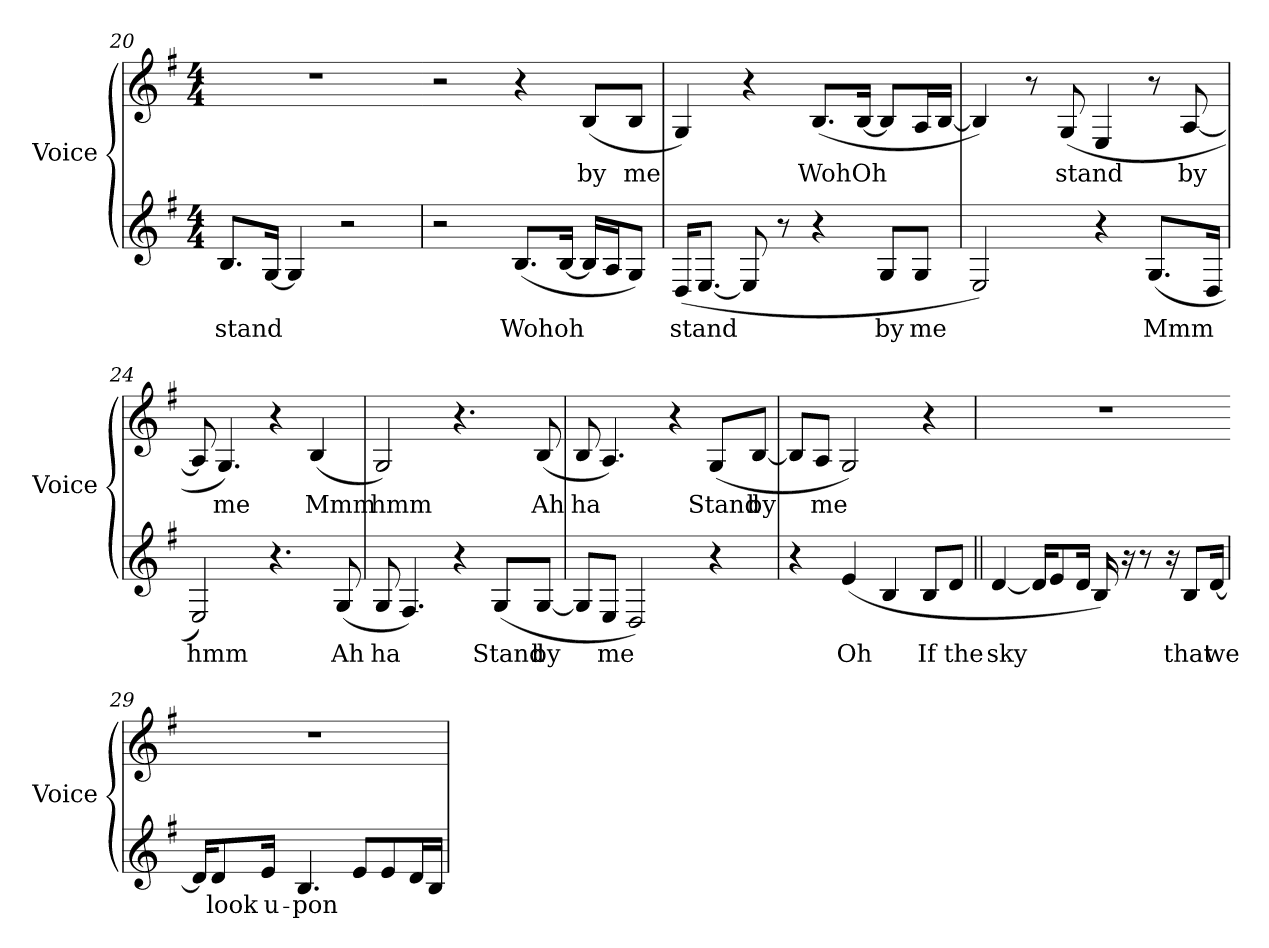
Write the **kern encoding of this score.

**kern	**text	**kern	**text
*part2	*part2	*part1	*part1
*staff2	*staff2	*staff1	*staff1
*I"Voice	*	*I"Voice	*
*I'Voice	*	*I'Voice	*
!!LO:LB:g=z
*clefG2	*	*clefG2	*
*k[f#]	*	*k[f#]	*
*G:	*	*G:	*
*M4/4	*	*M4/4	*
=20	=20	=20	=20
!	!LO:LY:b:color=#000000	!	!
8.Bi/L	stand	1r	.
[16Gi/Jk	.	.	.
4Gi/]	.	.	.
2r	.	.	.
=21	=21||	=21||	=21||
2r	.	2r	.
!	!LO:LY:b:color=#000000	!	!
(8.Bi/L	Woh	4r	.
!	!LO:LY:b:color=#000000	!	!
[16Bi/Jk	oh	.	.
!	!	!	!LO:LY:b:color=#000000
16Bi/LL]	.	(8Bi/L	by
16Ai/J	.	.	.
!	!	!	!LO:LY:b:color=#000000
8Gi/J)	.	8Bi/J	me
=22	=22	=22	=22
!	!LO:LY:b:color=#000000	!	!
(16Di/KL	stand	4Gi/)	.
[8.Ei/J	.	.	.
8Ei/]	.	4r	.
8r	.	.	.
!	!	!	!LO:LY:b:color=#000000
4r	.	(8.Bi/L	Woh
!	!	!	!LO:LY:b:color=#000000
.	.	[16Bi/Jk	Oh
!	!LO:LY:b:color=#000000	!	!
8Gi/L	by	8Bi/L]	.
!	!LO:LY:b:color=#000000	!	!
8Gi/J	me	16Ai/L	.
.	.	[16Bi/JJ	.
!!LO:LB:g=z
=23	=23	=23	=23
2Ei/)	.	4Bi/])	.
.	.	8r	.
!	!	!	!LO:LY:b:color=#000000
.	.	(8Gi/	stand
4r	.	4Ei/	.
!	!LO:LY:b:color=#000000	!	!
(8.Gi/L	Mmm	8r	.
!	!	!	!LO:LY:b:color=#000000
.	.	[8Ai/	by
16Di/Jk	.	.	.
!!LO:LB:g=z
=24	=24	=24	=24
!	!LO:LY:b:color=#000000	!	!
2Ei/)	hmm	8Ai/]	.
!	!	!	!LO:LY:b:color=#000000
.	.	4.Gi/)	me
4.r	.	4r	.
!	!	!	!LO:LY:b:color=#000000
.	.	(4Bi/	Mmm
!	!LO:LY:b:color=#000000	!	!
(8Gi/	Ah	.	.
=25	=25	=25	=25
!	!LO:LY:b:color=#000000	!	!
!	!	!	!LO:LY:b:color=#000000
8Gi/	ha	2Gi/)	hmm
4.F#i/)	.	.	.
4r	.	4.r	.
!	!LO:LY:b:color=#000000	!	!
(8Gi/L	Stand	.	.
!	!LO:LY:b:color=#000000	!	!
!	!	!	!LO:LY:b:color=#000000
[8Gi/J	by	(8Bi/	Ah
=26	=26	=26	=26
!	!	!	!LO:LY:b:color=#000000
8Gi/L]	.	8Bi/	ha
!	!LO:LY:b:color=#000000	!	!
8Ei/J	me	4.Ai/)	.
2Di/)	.	.	.
.	.	4r	.
!	!	!	!LO:LY:b:color=#000000
4r	.	(8Gi/L	Stand
!	!	!	!LO:LY:b:color=#000000
.	.	[8Bi/J	by
=27	=27	=27	=27
4r	.	8Bi/L]	.
!	!	!	!LO:LY:b:color=#000000
.	.	8Ai/J	me
!	!LO:LY:b:color=#000000	!	!
(4ei/	Oh	2Gi/)	.
4Bi/	.	.	.
!	!LO:LY:b:color=#000000	!	!
8Bi/L	If	4r	.
!	!LO:LY:b:color=#000000	!	!
8di/J	the	.	.
!!LO:LB:g=z
=28||	=28	=28	=28
!	!LO:LY:b:color=#000000	!	!
[4di/	sky	1r	.
16di/KL]	.	.	.
8ei/	.	.	.
16di/Jk	.	.	.
16Bi/)	.	.	.
16r	.	.	.
8r	.	.	.
16r	.	.	.
!	!LO:LY:b:color=#000000	!	!
8Bi/L	that	.	.
!	!LO:LY:b:color=#000000	!	!
[16di/Jk	we	.	.
!!LO:LB:g=z
=29	=29||	=29||	=29||
16di/KL]	.	1r	.
!	!LO:LY:b:color=#000000	!	!
8di/	look	.	.
!	!LO:LY:b:color=#000000	!	!
16ei/Jk	u-	.	.
!	!LO:LY:b:color=#000000	!	!
4.Bi/	-pon	.	.
8ei/L	.	.	.
8ei/	.	.	.
16di/L	.	.	.
16Bi/JJ	.	.	.
=	=	=	=
*-	*-	*-	*-
